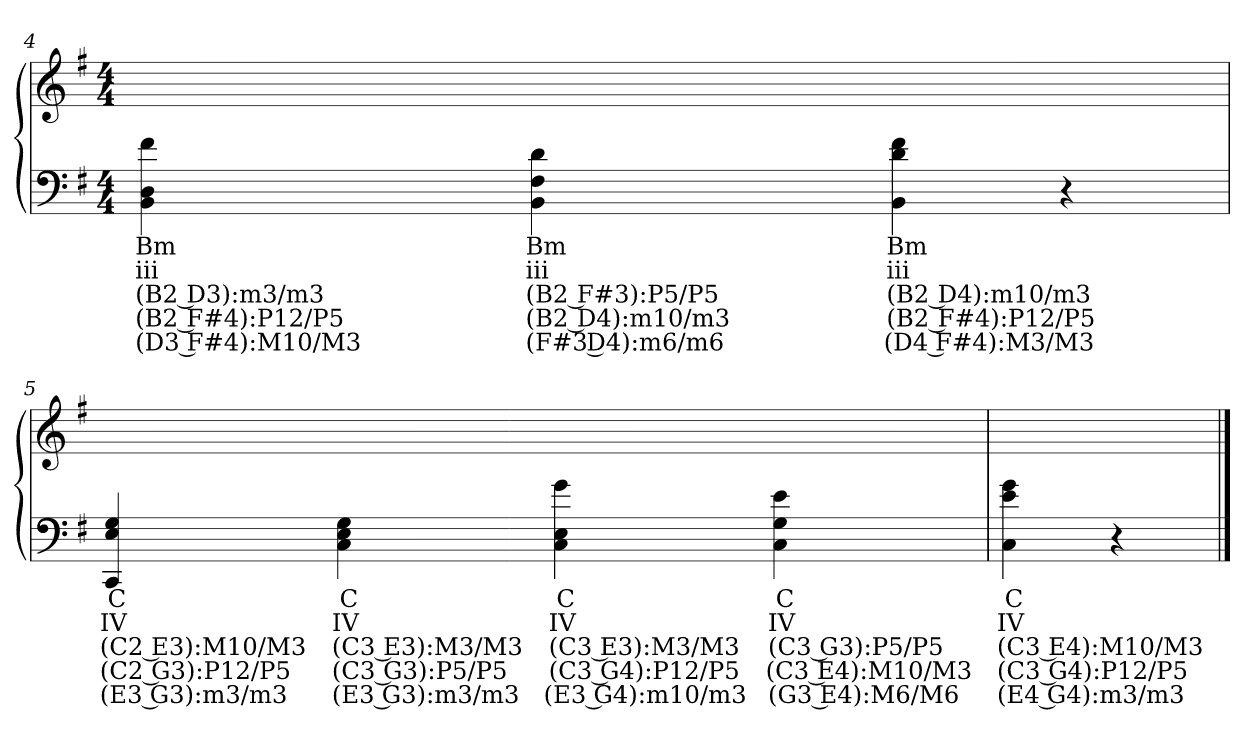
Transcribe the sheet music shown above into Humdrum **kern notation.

**kern	**text	**text	**text	**text	**text	**kern
*part2	*part2	*part2	*part2	*part2	*part2	*part1
*staff2	*staff2	*staff2	*staff2	*staff2	*staff2	*staff1
*clefF4	*	*	*	*	*	*clefG2
*k[f#]	*	*	*	*	*	*k[f#]
*G:	*	*	*	*	*	*G:
*M4/4	*	*	*	*	*	*M4/4
=4	=4	=4	=4	=4	=4	=4
4BB 4D 4f#	Bm	iii	(B2 D3):m3/m3	(B2 F#4):P12/P5	(D3 F#4):M10/M3	1ryy
4BB 4F# 4d	Bm	iii	(B2 F#3):P5/P5	(B2 D4):m10/m3	(F#3 D4):m6/m6	.
4BB 4d 4f#	Bm	iii	(B2 D4):m10/m3	(B2 F#4):P12/P5	(D4 F#4):M3/M3	.
4r	.	.	.	.	.	.
=5	=5	=5	=5	=5	=5	=5
4CC 4E 4G	C	IV	(C2 E3):M10/M3	(C2 G3):P12/P5	(E3 G3):m3/m3	1ryy
4C 4E 4G	C	IV	(C3 E3):M3/M3	(C3 G3):P5/P5	(E3 G3):m3/m3	.
4C 4E 4g	C	IV	(C3 E3):M3/M3	(C3 G4):P12/P5	(E3 G4):m10/m3	.
4C 4G 4e	C	IV	(C3 G3):P5/P5	(C3 E4):M10/M3	(G3 E4):M6/M6	.
=6	=6	=6	=6	=6	=6	=6
4C 4e 4g	C	IV	(C3 E4):M10/M3	(C3 G4):P12/P5	(E4 G4):m3/m3	2ryy
4r	.	.	.	.	.	.
==	==	==	==	==	==	==
*-	*-	*-	*-	*-	*-	*-
